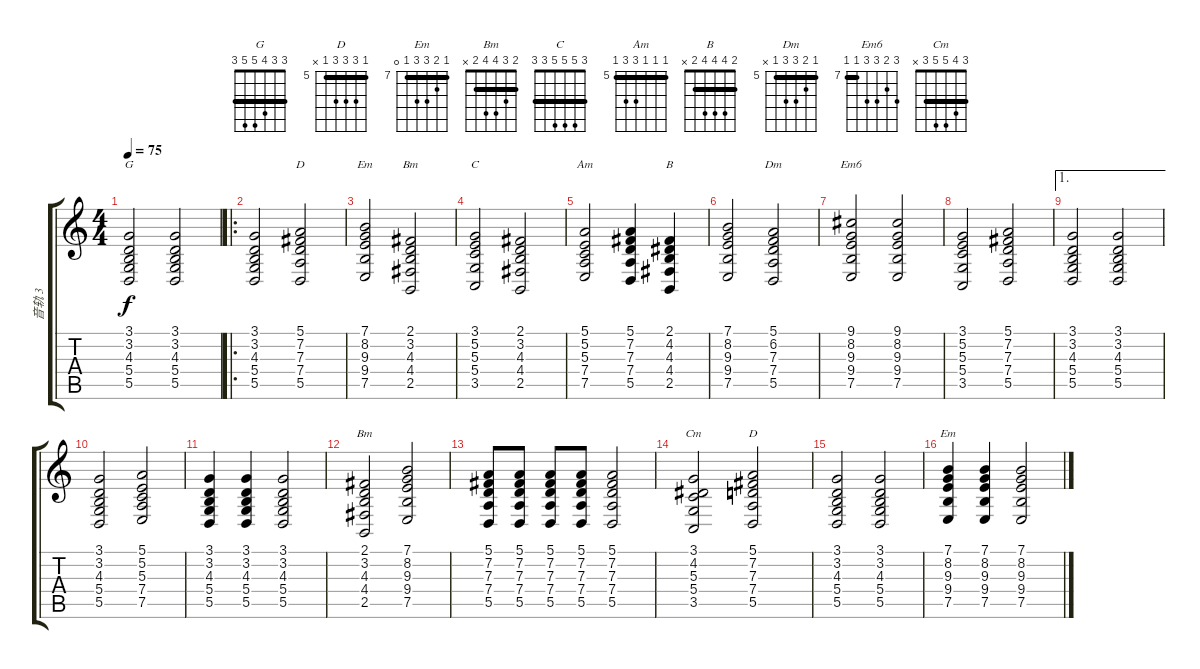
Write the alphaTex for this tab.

\track ("音轨 3" "音轨 3") {instrument brightacousticpiano}
\staff {score tabs}
\tuning (E4 B3 G3 D3 A2 E2) {hide}
\chord ("G" 3 3 4 5 5 3) {barre 3}
\chord ("D" 5 7 7 7 5 5) {firstfret 5 barre 5}
\chord ("Em" 7 8 9 9 7 7) {firstfret 7 barre 7}
\chord ("Bm" 2 3 4 4 2 2) {barre 2}
\chord ("C" 3 5 5 5 3 3) {barre 3}
\chord ("Am" 5 5 5 7 7 5) {firstfret 5 barre 5}
\chord ("B" 2 4 4 4 2 x) {barre 2}
\chord ("Dm" 5 6 7 7 5 x) {firstfret 5 barre 5}
\chord ("Em6" 9 8 9 9 7 7) {firstfret 7 barre 7}
\chord ("Bm" 2 3 4 4 2 x) {barre 2}
\chord ("Cm" 3 4 5 5 3 x) {barre 3}
\chord ("D" 5 7 7 7 5 x) {firstfret 5 barre 5}
\chord ("Em" 7 8 9 9 7 0) {firstfret 7 barre 7}
\ts (4 4)
\tempo 75
\clef g2
\ks c
(3.1 3.2 4.3 5.4 5.5).2{ch "G" dy f} (3.1 3.2 4.3 5.4 5.5).2 |
\ro
(3.1 3.2 4.3 5.4 5.5).2 (5.1 7.2 7.3 7.4 5.5).2{ch "D"} |
(7.1 8.2 9.3 9.4 7.5).2{ch "Em"} (2.1 3.2 4.3 4.4 2.5).2{ch "Bm"} |
(3.1 5.2 5.3 5.4 3.5).2{ch "C"} (2.1 3.2 4.3 4.4 2.5).2 |
(5.1 5.2 5.3 7.4 7.5).2{ch "Am"} (5.1 7.2 7.3 7.4 5.5).4 (2.1 4.2 4.3 4.4 2.5).4{ch "B"} |
(7.1 8.2 9.3 9.4 7.5).2 (5.1 6.2 7.3 7.4 5.5).2{ch "Dm"} |
(9.1 8.2 9.3 9.4 7.5).2{ch "Em6"} (9.1 8.2 9.3 9.4 7.5).2 |
(3.1 5.2 5.3 5.4 3.5).2 (5.1 7.2 7.3 7.4 5.5).2 |
\ae 1
(3.1 3.2 4.3 5.4 5.5).2 (3.1 3.2 4.3 5.4 5.5).2 |
(3.1 3.2 4.3 5.4 5.5).2 (5.1 5.2 5.3 7.4 7.5).2 |
(3.1 3.2 4.3 5.4 5.5).4 (3.1 3.2 4.3 5.4 5.5).4 (3.1 3.2 4.3 5.4 5.5).2 |
(2.1 3.2 4.3 4.4 2.5).2{ch "Bm"} (7.1 8.2 9.3 9.4 7.5).2 |
(5.1 7.2 7.3 7.4 5.5).8 (5.1 7.2 7.3 7.4 5.5).8 (5.1 7.2 7.3 7.4 5.5).8 (5.1 7.2 7.3 7.4 5.5).8 (5.1 7.2 7.3 7.4 5.5).2 |
(3.1 4.2 5.3 5.4 3.5).2{ch "Cm"} (5.1 7.2 7.3 7.4 5.5).2{ch "D"} |
(3.1 3.2 4.3 5.4 5.5).2 (3.1 3.2 4.3 5.4 5.5).2 |
(7.1 8.2 9.3 9.4 7.5).4{ch "Em"} (7.1 8.2 9.3 9.4 7.5).4 (7.1 8.2 9.3 9.4 7.5).2
